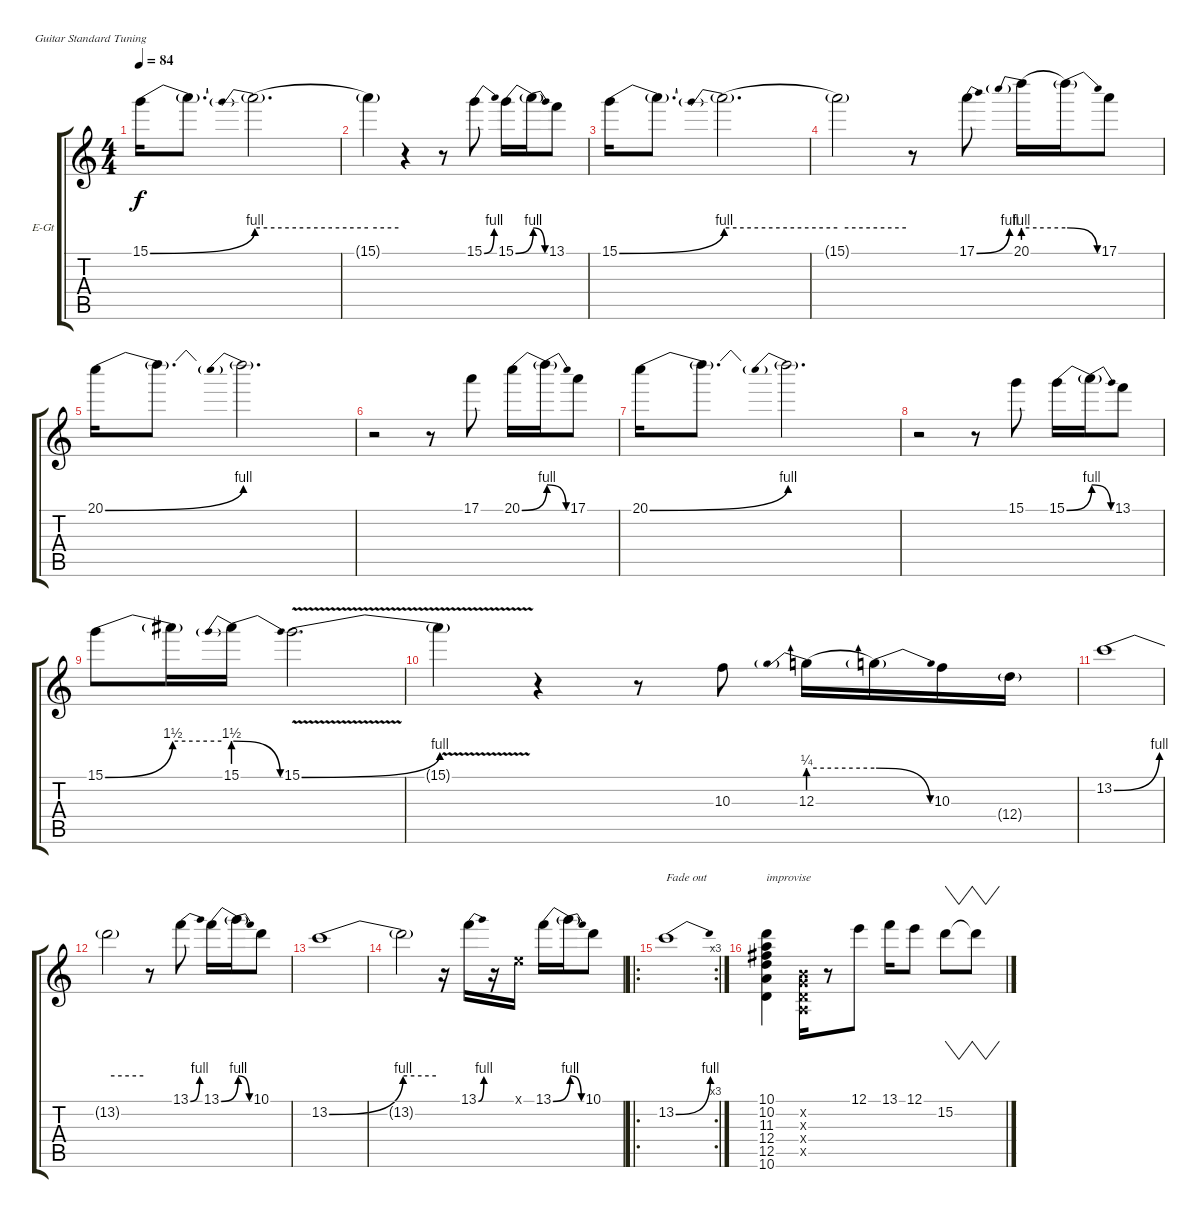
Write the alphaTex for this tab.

\bracketExtendMode groupsimilarinstruments
\firstSystemTrackNameOrientation horizontal
\otherSystemsTrackNameOrientation horizontal
\track ("Guitar 2" "E-Gt") {instrument distortionguitar}
\staff {score tabs}
\tuning (E4 B3 G3 D3 A2 E2)
\ts (4 4)
\tempo 84
\clef g2
\ks c
15.1{be (bend 0 0 60 4)}.16{dy f} 15.1{t}.8{d} 15.1{be (prebend 0 4 60 4) t}.2{d} |
15.1{be (hold 0 4 60 4) t}.4 r.4 r.8 15.1{be (bend 0 0 60 4)}.8 15.1{be (bend 0 0 60 4)}.16 15.1{be (release 0 4 60 0) t}.16 13.1.8 |
15.1{be (bend 0 0 60 4)}.16 15.1{t}.8{d} 15.1{be (prebend 0 4 60 4) t}.2{d} |
15.1{be (hold 0 4 60 4) t}.2 r.8 17.1{be (bend 0 0 60 4)}.8 20.1{be (prebend 0 4 60 4)}.16 20.1{be (release 0 4 60 0) t}.16 17.1.8 |
20.1{be (bend 0 0 60 4)}.16 20.1{t}.8{d} 20.1{be (prebend 0 4 60 4) t}.2{d} |
r.2 r.8 17.1.8 20.1{be (bend 0 0 60 4)}.16 20.1{be (release 0 4 60 0) t}.16 17.1.8 |
20.1{be (bend 0 0 60 4)}.16 20.1{t}.8{d} 20.1{be (prebend 0 4 60 4) t}.2{d} |
r.2 r.8 15.1.8 15.1{be (bend 0 0 60 4)}.16 15.1{be (release 0 4 60 0) t}.16 13.1.8 |
15.1{be (bend 0 0 60 6)}.8 15.1{be (hold 0 6 60 6) t}.16 15.1{be (prebendrelease 0 6 60 0)}.16 15.1{be (bend 0 0 60 4) v}.2{d} |
15.1{v t}.4 r.4 r.8 10.3.8 12.3{be (prebend 0 1 60 1)}.16 12.3{be (release 0 1 60 0) t}.16 10.3.16 12.4{g}.16 |
13.2{be (bend 0 0 60 4)}.1 |
13.2{be (hold 0 4 60 4) t}.2 r.8 13.1{be (bend 0 0 60 4)}.8 13.1{be (bend 0 0 60 4)}.16 13.1{be (release 0 4 60 0) t}.16 10.1.8 |
13.2{be (bend 0 0 60 4)}.1 |
13.2{be (hold 0 4 60 4) t}.2 r.16 13.1{be (bend 0 0 60 4)}.16 r.16 0.1{x}.16 13.1{be (bend 0 0 60 4)}.16 13.1{be (release 0 4 60 0) t}.16 10.1.8 |
\ro
\rc 3
13.2{be (bend 0 0 60 4)}.1{txt "Fade out"} |
(10.1 10.2 11.3 12.4 12.5 10.6).4{txt "improvise"} (0.2{x} 0.3{x} 0.4{x} 0.5{x}).16 r.8 12.1.8 13.1.16 12.1.8 15.2.8{vw} 15.2{t}.8{vw}
